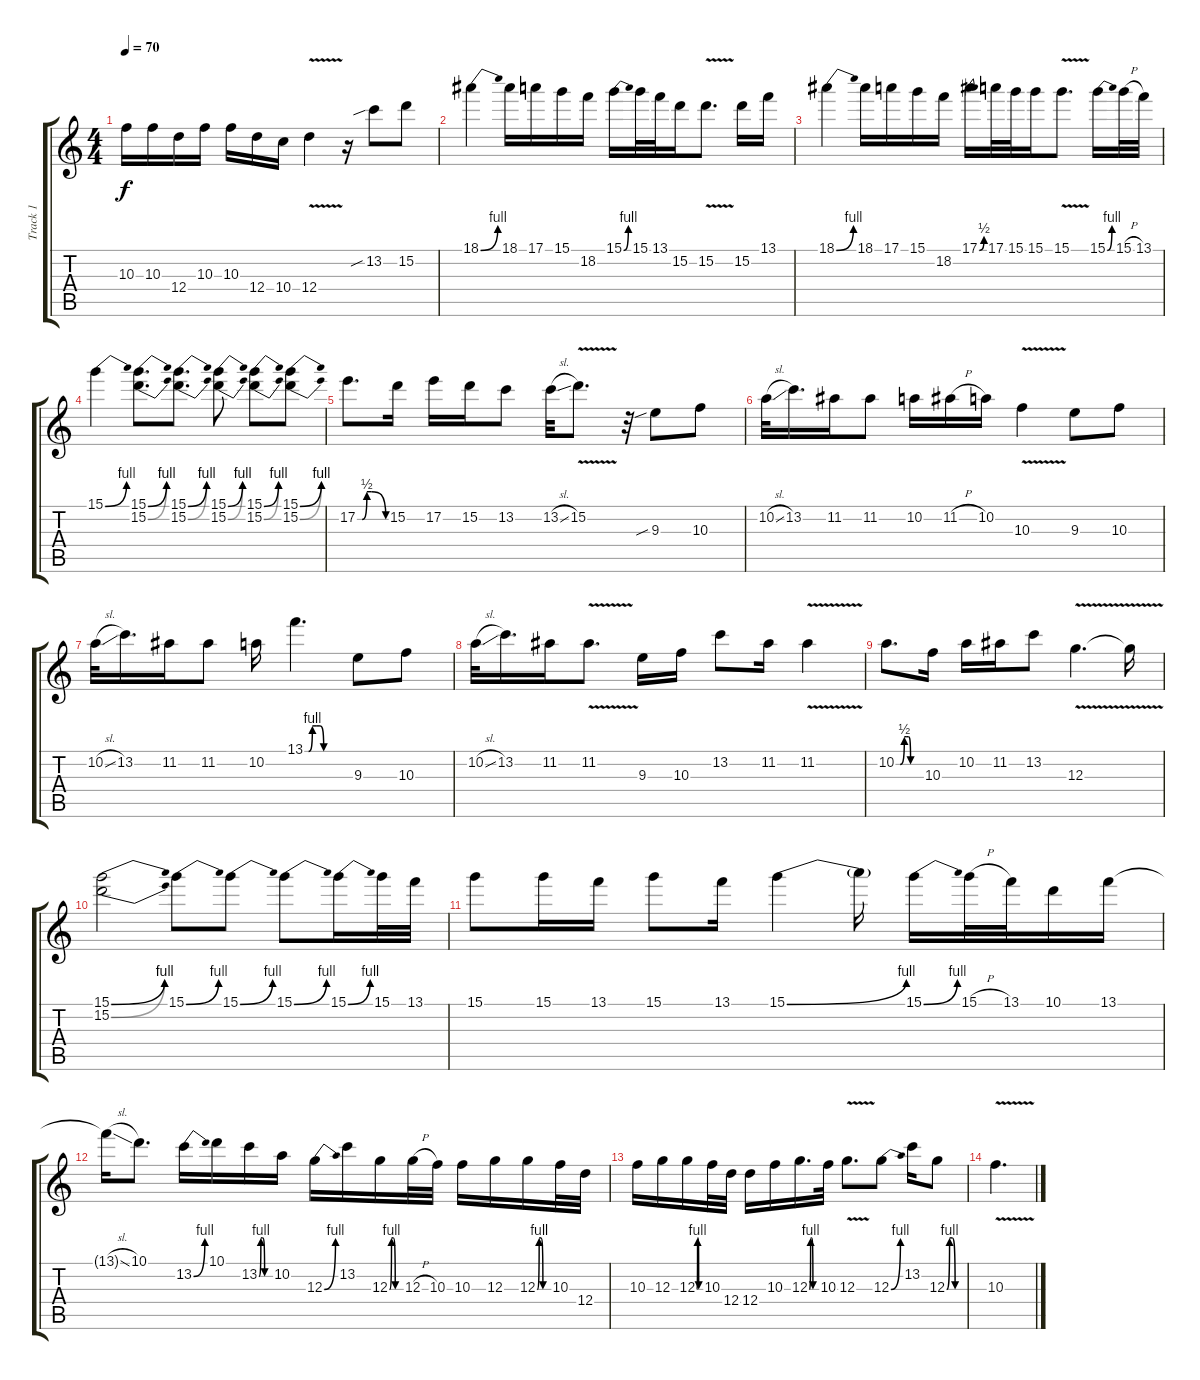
\track ("Track 1" "Track 1") {instrument overdrivenguitar}
\staff {score tabs}
\tuning (E4 B3 G3 D3 A2 E2) {hide}
\ts (4 4)
\tempo 70
\clef g2
\ks c
10.3.16{dy f} 10.3.16 12.4.16 10.3.16 10.3.16 12.4.16 10.4.16 12.4{v}.4 r.16 13.2{sib}.8 15.2.8 |
18.1{be (bend 0 0 60 4)}.4 18.1.16 17.1.16 15.1.16 18.2.16 15.1{be (bend 0 0 60 4)}.16 15.1.32 13.1.32 15.2.16 15.2{v}.8{d} 15.2.16 13.1.16 |
18.1{be (bend 0 0 60 4)}.4 18.1.16 17.1.16 15.1.16 18.2.16 17.1{be (bend 0 0 60 2)}.16 17.1.32 15.1.32 15.1.16 15.1{v}.8{d} 15.1{be (bend 0 0 60 4)}.16 15.1{h}.32 13.1.32 |
15.1{be (bend 0 0 60 4)}.4 (15.1{be (bend 0 0 60 4)} 15.2{be (bend 0 0 60 4)}).8{d} (15.1{be (bend 0 0 60 4)} 15.2{be (bend 0 0 60 4)}).8{d} (15.1{be (bend 0 0 60 4)} 15.2{be (bend 0 0 60 4)}).8 (15.1{be (bend 0 0 60 4)} 15.2{be (bend 0 0 60 4)}).8 (15.1{be (bend 0 0 60 4)} 15.2{be (bend 0 0 60 4)}).8 |
17.2{be (custom 0 0 10 0 20 2 30 2 60 0)}.8{d} 15.2.16 17.2.16 15.2.16 13.2.8 13.2{sl}.32 15.2{v}.8{d} r.32 9.3{sib}.8 10.3.8 |
10.2{sl}.32 13.2.16{d} 11.2.16 11.2.8 10.2.16 11.2{h}.16 10.2.16 10.3{v}.4 9.3.8 10.3.8 |
10.2{sl}.32 13.2.16{d} 11.2.16 11.2.8 10.2.16 13.1{be (custom 0 0 5 0 10 4 15 4 20 4 25 0 30 0 46 0 60 0)}.4{d} 9.3.8 10.3.8 |
10.2{sl}.32 13.2.16{d} 11.2.16 11.2{v}.8{d} 9.3.16{txt ""} 10.3.16 13.2.8 11.2.16 11.2{v}.4 |
10.2{be (custom 0 0 10 0 20 2 26 2 30 2 35 0 60 0)}.8{d} 10.3.16 10.2.16 11.2.16 13.2.8 12.3{v}.4{d} 12.3{t}.16 |
(15.1{be (bend 0 0 60 4)} 15.2{be (bend 0 0 60 4)}).2 15.1{be (bend 0 0 60 4)}.8 15.1{be (bend 0 0 60 4)}.8 15.1{be (bend 0 0 60 4)}.8 15.1{be (bend 0 0 60 4)}.16 15.1.32 13.1.32 |
15.1.8 15.1.16 13.1.16 15.1.8 13.1.16 15.1{be (bend 0 0 60 4)}.4 15.1{t}.16 15.1{be (bend 0 0 60 4)}.16 15.1{h}.32 13.1.32 10.1.16 13.1.16 |
13.1{sl t}.16 10.1.8{d} 13.2{be (bend 0 0 60 4)}.16 10.1.16 13.2{be (custom 0 0 10 4 20 4 30 0 60 0)}.16 10.2.16 12.3{be (bend 0 0 60 4)}.16 13.2.16 12.3{be (custom 0 0 10 4 20 4 30 0 60 0)}.16 12.3{h}.32 10.3.32 10.3.16 12.3.16 12.3{be (custom 0 0 10 4 20 4 30 0 60 0)}.16 10.3.32 12.4.32 |
10.3.16 12.3.16 12.3{be (custom 0 0 10 4 20 4 30 0 60 0)}.16 10.3.32 12.4.32 12.4.16 10.3.16 12.3{be (custom 0 0 10 4 20 4 30 0 60 0)}.16{d} 10.3.32 12.3{v}.8{d} 12.3{be (bend 0 0 60 4)}.8 13.2.16 12.3{be (custom 0 0 10 4 20 4 30 0 60 0)}.8 |
10.3{v}.4{d}
